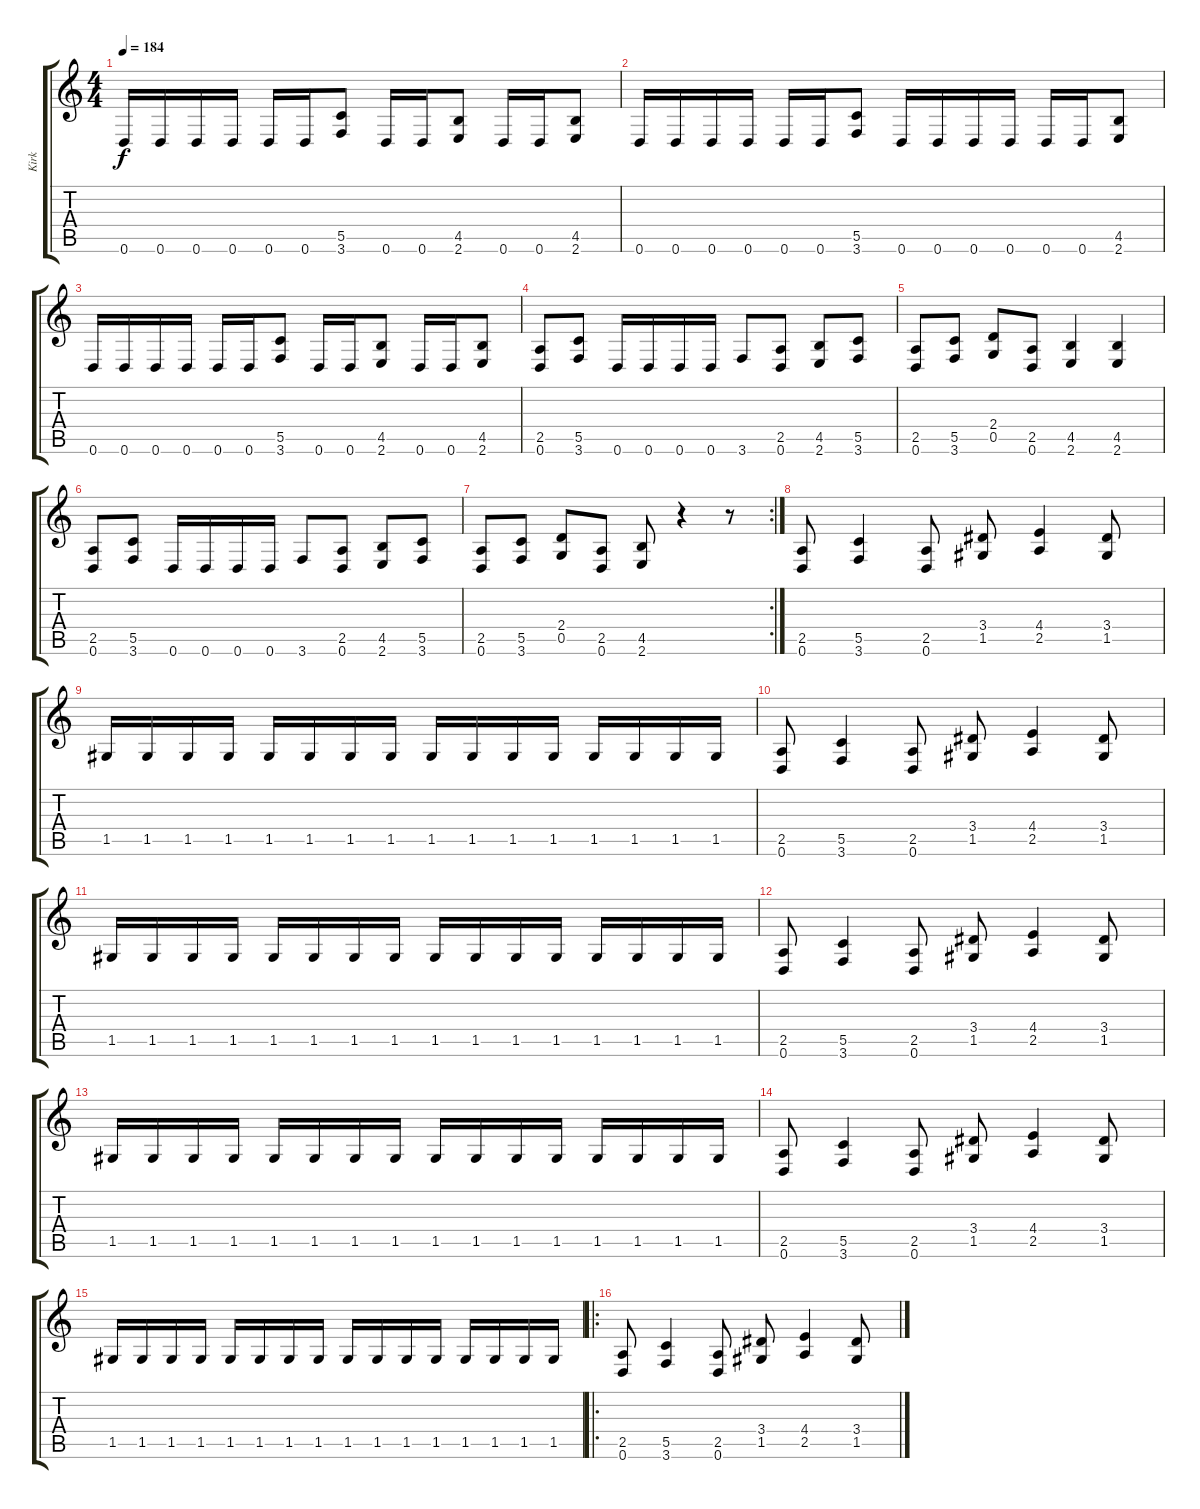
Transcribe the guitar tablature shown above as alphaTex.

\track ("Kirk" "Kirk") {instrument distortionguitar}
\staff {score tabs}
\tuning (D4 A3 F3 C3 G2 D2) {hide}
\ts (4 4)
\tempo 184
\clef g2
\ks c
0.6.16{dy f} 0.6.16 0.6.16 0.6.16 0.6.16 0.6.16 (5.5 3.6).8 0.6.16 0.6.16 (4.5 2.6).8 0.6.16 0.6.16 (4.5 2.6).8 |
0.6.16 0.6.16 0.6.16 0.6.16 0.6.16 0.6.16 (5.5 3.6).8 0.6.16 0.6.16 0.6.16 0.6.16 0.6.16 0.6.16 (4.5 2.6).8 |
0.6.16 0.6.16 0.6.16 0.6.16 0.6.16 0.6.16 (5.5 3.6).8 0.6.16 0.6.16 (4.5 2.6).8 0.6.16 0.6.16 (4.5 2.6).8 |
(2.5 0.6).8 (5.5 3.6).8 0.6.16 0.6.16 0.6.16 0.6.16 3.6.8 (2.5 0.6).8 (4.5 2.6).8 (5.5 3.6).8 |
(2.5 0.6).8 (5.5 3.6).8 (2.4 0.5).8 (2.5 0.6).8 (4.5 2.6).4 (4.5 2.6).4 |
(2.5 0.6).8 (5.5 3.6).8 0.6.16 0.6.16 0.6.16 0.6.16 3.6.8 (2.5 0.6).8 (4.5 2.6).8 (5.5 3.6).8 |
\rc 2
(2.5 0.6).8 (5.5 3.6).8 (2.4 0.5).8 (2.5 0.6).8 (4.5 2.6).8 r.4 r.8 |
(2.5 0.6).8 (5.5 3.6).4 (2.5 0.6).8 (3.4 1.5).8 (4.4 2.5).4 (3.4 1.5).8 |
1.5.16 1.5.16 1.5.16 1.5.16 1.5.16 1.5.16 1.5.16 1.5.16 1.5.16 1.5.16 1.5.16 1.5.16 1.5.16 1.5.16 1.5.16 1.5.16 |
(2.5 0.6).8 (5.5 3.6).4 (2.5 0.6).8 (3.4 1.5).8 (4.4 2.5).4 (3.4 1.5).8 |
1.5.16 1.5.16 1.5.16 1.5.16 1.5.16 1.5.16 1.5.16 1.5.16 1.5.16 1.5.16 1.5.16 1.5.16 1.5.16 1.5.16 1.5.16 1.5.16 |
(2.5 0.6).8 (5.5 3.6).4 (2.5 0.6).8 (3.4 1.5).8 (4.4 2.5).4 (3.4 1.5).8 |
1.5.16 1.5.16 1.5.16 1.5.16 1.5.16 1.5.16 1.5.16 1.5.16 1.5.16 1.5.16 1.5.16 1.5.16 1.5.16 1.5.16 1.5.16 1.5.16 |
(2.5 0.6).8 (5.5 3.6).4 (2.5 0.6).8 (3.4 1.5).8 (4.4 2.5).4 (3.4 1.5).8 |
1.5.16 1.5.16 1.5.16 1.5.16 1.5.16 1.5.16 1.5.16 1.5.16 1.5.16 1.5.16 1.5.16 1.5.16 1.5.16 1.5.16 1.5.16 1.5.16 |
\ro
(2.5 0.6).8 (5.5 3.6).4 (2.5 0.6).8 (3.4 1.5).8 (4.4 2.5).4 (3.4 1.5).8
